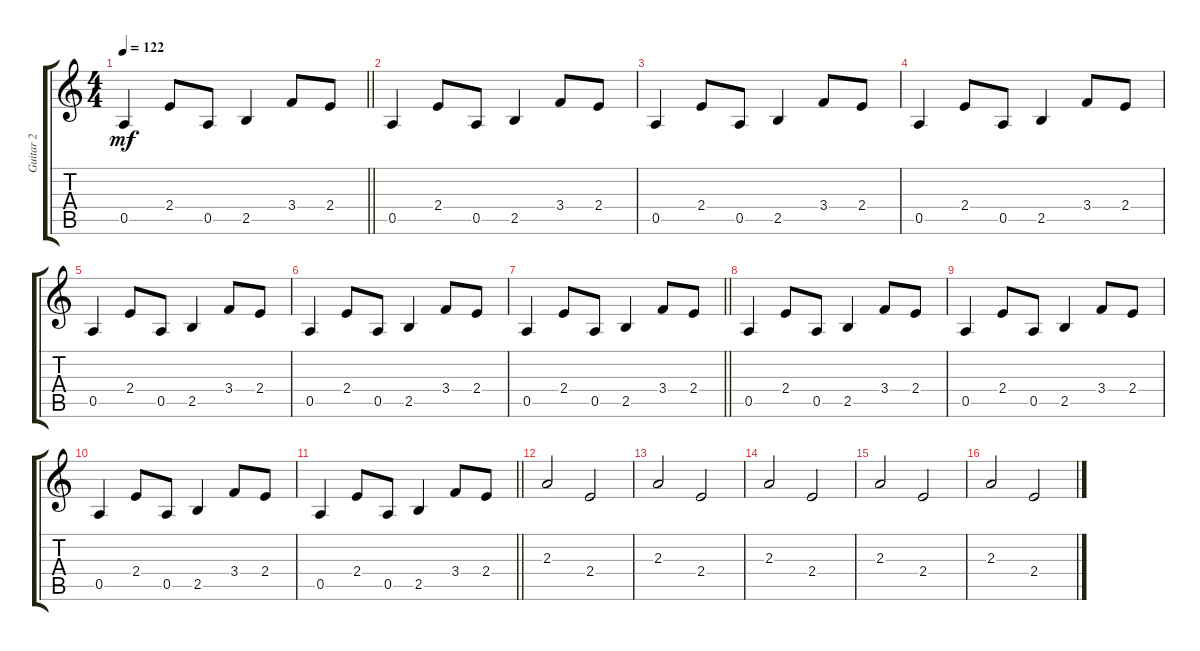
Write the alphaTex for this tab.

\track ("Guitar 2" "Guitar 2") {instrument acousticguitarsteel}
\staff {score tabs}
\tuning (E4 B3 G3 D3 A2 E2) {hide}
\ts (4 4)
\tempo 122
\clef g2
\barLineRight lightlight
\ks c
0.5.4{dy mf} 2.4.8 0.5.8 2.5.4 3.4.8 2.4.8 |
0.5.4 2.4.8 0.5.8 2.5.4 3.4.8 2.4.8 |
0.5.4 2.4.8 0.5.8 2.5.4 3.4.8 2.4.8 |
0.5.4 2.4.8 0.5.8 2.5.4 3.4.8 2.4.8 |
0.5.4 2.4.8 0.5.8 2.5.4 3.4.8 2.4.8 |
0.5.4 2.4.8 0.5.8 2.5.4 3.4.8 2.4.8 |
\barLineRight lightlight
0.5.4 2.4.8 0.5.8 2.5.4 3.4.8 2.4.8 |
0.5.4 2.4.8 0.5.8 2.5.4 3.4.8 2.4.8 |
0.5.4 2.4.8 0.5.8 2.5.4 3.4.8 2.4.8 |
0.5.4 2.4.8 0.5.8 2.5.4 3.4.8 2.4.8 |
\barLineRight lightlight
0.5.4 2.4.8 0.5.8 2.5.4 3.4.8 2.4.8 |
2.3.2 2.4.2 |
2.3.2 2.4.2 |
2.3.2 2.4.2 |
2.3.2 2.4.2 |
2.3.2 2.4.2
